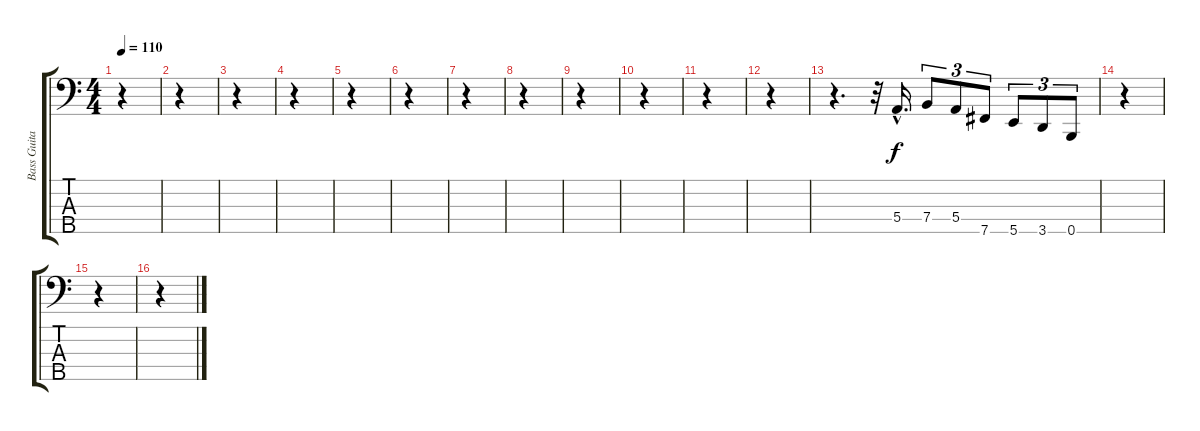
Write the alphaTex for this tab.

\track ("Bass Guitar" "Bass Guita") {instrument electricbassfinger}
\staff {score tabs}
\tuning (G2 D2 A1 E1 B0) {hide}
\ts (4 4)
\tempo 110
\clef f4
\ks c
r.4{dy f} |
r.4 |
r.4 |
r.4 |
r.4 |
r.4 |
r.4 |
r.4 |
r.4 |
r.4 |
r.4 |
r.4 |
r.4{d} r.32 5.4{hac}.16{d} 7.4.8{tu (3 2)} 5.4.8{tu (3 2)} 7.5.8{tu (3 2)} 5.5.8{tu (3 2)} 3.5.8{tu (3 2)} 0.5.8{tu (3 2)} |
r.4 |
r.4 |
r.4
